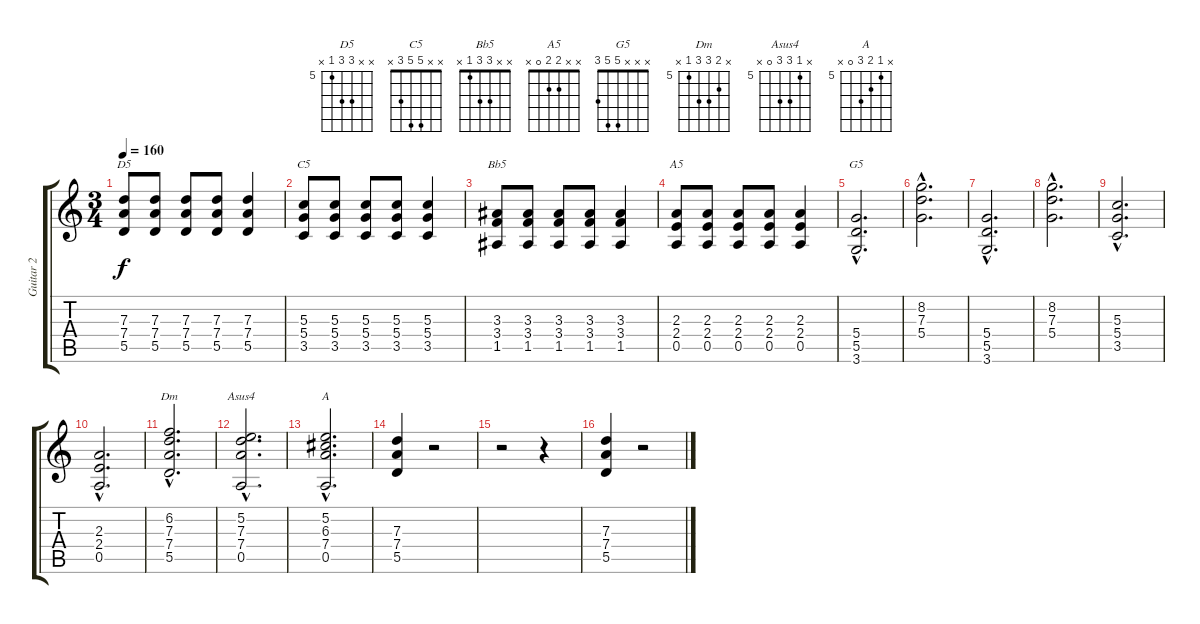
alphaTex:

\track ("Guitar 2" "Guitar 2") {instrument distortionguitar}
\staff {score tabs}
\tuning (E4 B3 G3 D3 A2 E2) {hide}
\chord ("D5" x x 7 7 5 x) {firstfret 5}
\chord ("C5" x x 5 5 3 x)
\chord ("Bb5" x x 3 3 1 x)
\chord ("A5" x x 2 2 0 x)
\chord ("G5" x x x 5 5 3)
\chord ("Dm" x 6 7 7 5 x) {firstfret 5}
\chord ("Asus4" x 5 7 7 0 x) {firstfret 5}
\chord ("A" x 5 6 7 0 x) {firstfret 5}
\ts (3 4)
\tempo 160
\clef g2
\ks c
(7.3 7.4 5.5).8{ch "D5" dy f} (7.3 7.4 5.5).8 (7.3 7.4 5.5).8 (7.3 7.4 5.5).8 (7.3 7.4 5.5).4 |
(5.3 5.4 3.5).8{ch "C5"} (5.3 5.4 3.5).8 (5.3 5.4 3.5).8 (5.3 5.4 3.5).8 (5.3 5.4 3.5).4 |
(3.3 3.4 1.5).8{ch "Bb5"} (3.3 3.4 1.5).8 (3.3 3.4 1.5).8 (3.3 3.4 1.5).8 (3.3 3.4 1.5).4 |
(2.3 2.4 0.5).8{ch "A5"} (2.3 2.4 0.5).8 (2.3 2.4 0.5).8 (2.3 2.4 0.5).8 (2.3 2.4 0.5).4 |
(5.4{hac} 5.5{hac} 3.6{hac}).2{d ch "G5"} |
(8.2{hac} 7.3{hac} 5.4{hac}).2{d} |
(5.4{hac} 5.5{hac} 3.6{hac}).2{d} |
(8.2{hac} 7.3{hac} 5.4{hac}).2{d} |
(5.3{hac} 5.4{hac} 3.5{hac}).2{d} |
(2.3{hac} 2.4{hac} 0.5{hac}).2{d} |
(6.2{hac} 7.3{hac} 7.4{hac} 5.5{hac}).2{d ch "Dm"} |
(5.2{hac} 7.3{hac} 7.4{hac} 0.5{hac}).2{d ch "Asus4"} |
(5.2{hac} 6.3{hac} 7.4{hac} 0.5{hac}).2{d ch "A"} |
(7.3 7.4 5.5).4 r.2 |
r.2 r.4 |
(7.3 7.4 5.5).4 r.2
